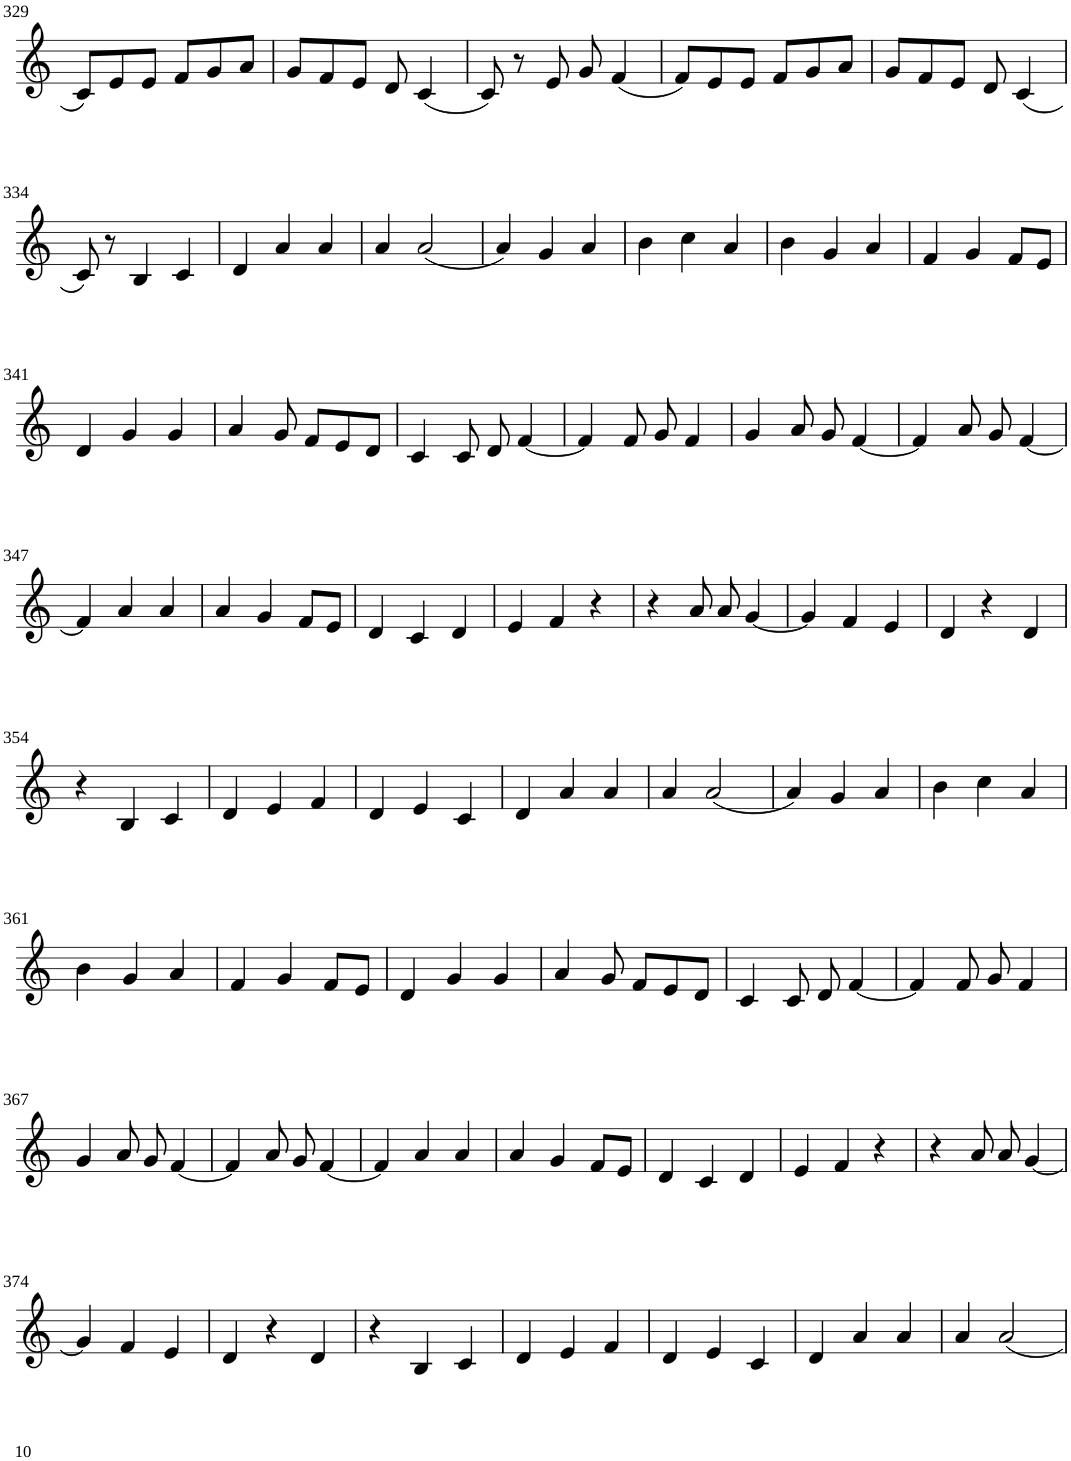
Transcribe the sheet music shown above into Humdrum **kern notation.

**kern
*part1
*staff1
*I"Violin
!!LO:PB:g=z
*clefG2
*k[]
*M6/8
=329
8c/L
8e/
8e/J
8f/L
8g/
8a/J
=330
8g/L
8f/
8e/J
8d/
(4c/
=331
8c/)
8r
8e/
8g/
(4f/
=332
8f/L)
8e/
8e/J
8f/L
8g/
8a/J
=333
8g/L
8f/
8e/J
8d/
(4c/
!!LO:LB:g=z
=334
8c/)
8r
4B/
4c/
=335
4d/
4a/
4a/
=336
4a/
(2a/
=337
4a/)
4g/
4a/
=338
4b\
4cc\
4a/
=339
4b\
4g/
4a/
=340
4f/
4g/
8f/L
8e/J
!!LO:LB:g=z
=341
4d/
4g/
4g/
=342
4a/
8g/
8f/L
8e/
8d/J
=343
4c/
8c/
8d/
[4f/
=344
4f/]
8f/
8g/
4f/
=345
4g/
8a/
8g/
[4f/
=346
4f/]
8a/
8g/
[4f/
!!LO:LB:g=z
=347
4f/]
4a/
4a/
=348
4a/
4g/
8f/L
8e/J
=349
4d/
4c/
4d/
=350
4e/
4f/
4r
=351
4r
8a/
8a/
[4g/
=352
4g/]
4f/
4e/
=353
4d/
4r
4d/
!!LO:LB:g=z
=354
4r
4B/
4c/
=355
4d/
4e/
4f/
=356
4d/
4e/
4c/
=357
4d/
4a/
4a/
=358
4a/
(2a/
=359
4a/)
4g/
4a/
=360
4b\
4cc\
4a/
!!LO:LB:g=z
=361
4b\
4g/
4a/
=362
4f/
4g/
8f/L
8e/J
=363
4d/
4g/
4g/
=364
4a/
8g/
8f/L
8e/
8d/J
=365
4c/
8c/
8d/
[4f/
=366
4f/]
8f/
8g/
4f/
!!LO:LB:g=z
=367
4g/
8a/
8g/
[4f/
=368
4f/]
8a/
8g/
[4f/
=369
4f/]
4a/
4a/
=370
4a/
4g/
8f/L
8e/J
=371
4d/
4c/
4d/
=372
4e/
4f/
4r
=373
4r
8a/
8a/
[4g/
!!LO:LB:g=z
=374
4g/]
4f/
4e/
=375
4d/
4r
4d/
=376
4r
4B/
4c/
=377
4d/
4e/
4f/
=378
4d/
4e/
4c/
=379
4d/
4a/
4a/
=380
4a/
2a/
=
*-
